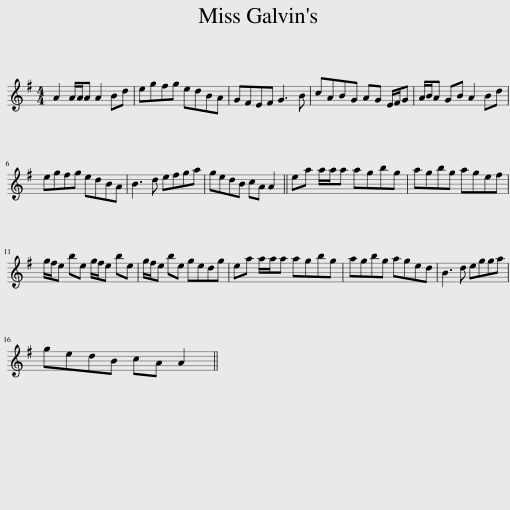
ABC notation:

X:1
L:1/8
M:4/4
I:linebreak $
K:G
V:1 treble
V:1
 A2 A/A/A A2 Bd | egfg edBA | GFEF G3 B | cABG AG E/F/G | A/B/A GB A2 Bd |$ %5
 egfg edBA | B3 d efga | gedB cA A2 || ea a/a/a agbg | agbg agef |$ %10
 g/f/e be g/f/e be | g/f/e be gedg | ea a/a/a agbg | agbg aged | B3 d egga |$ %15
 gedB cA A2 || %16
